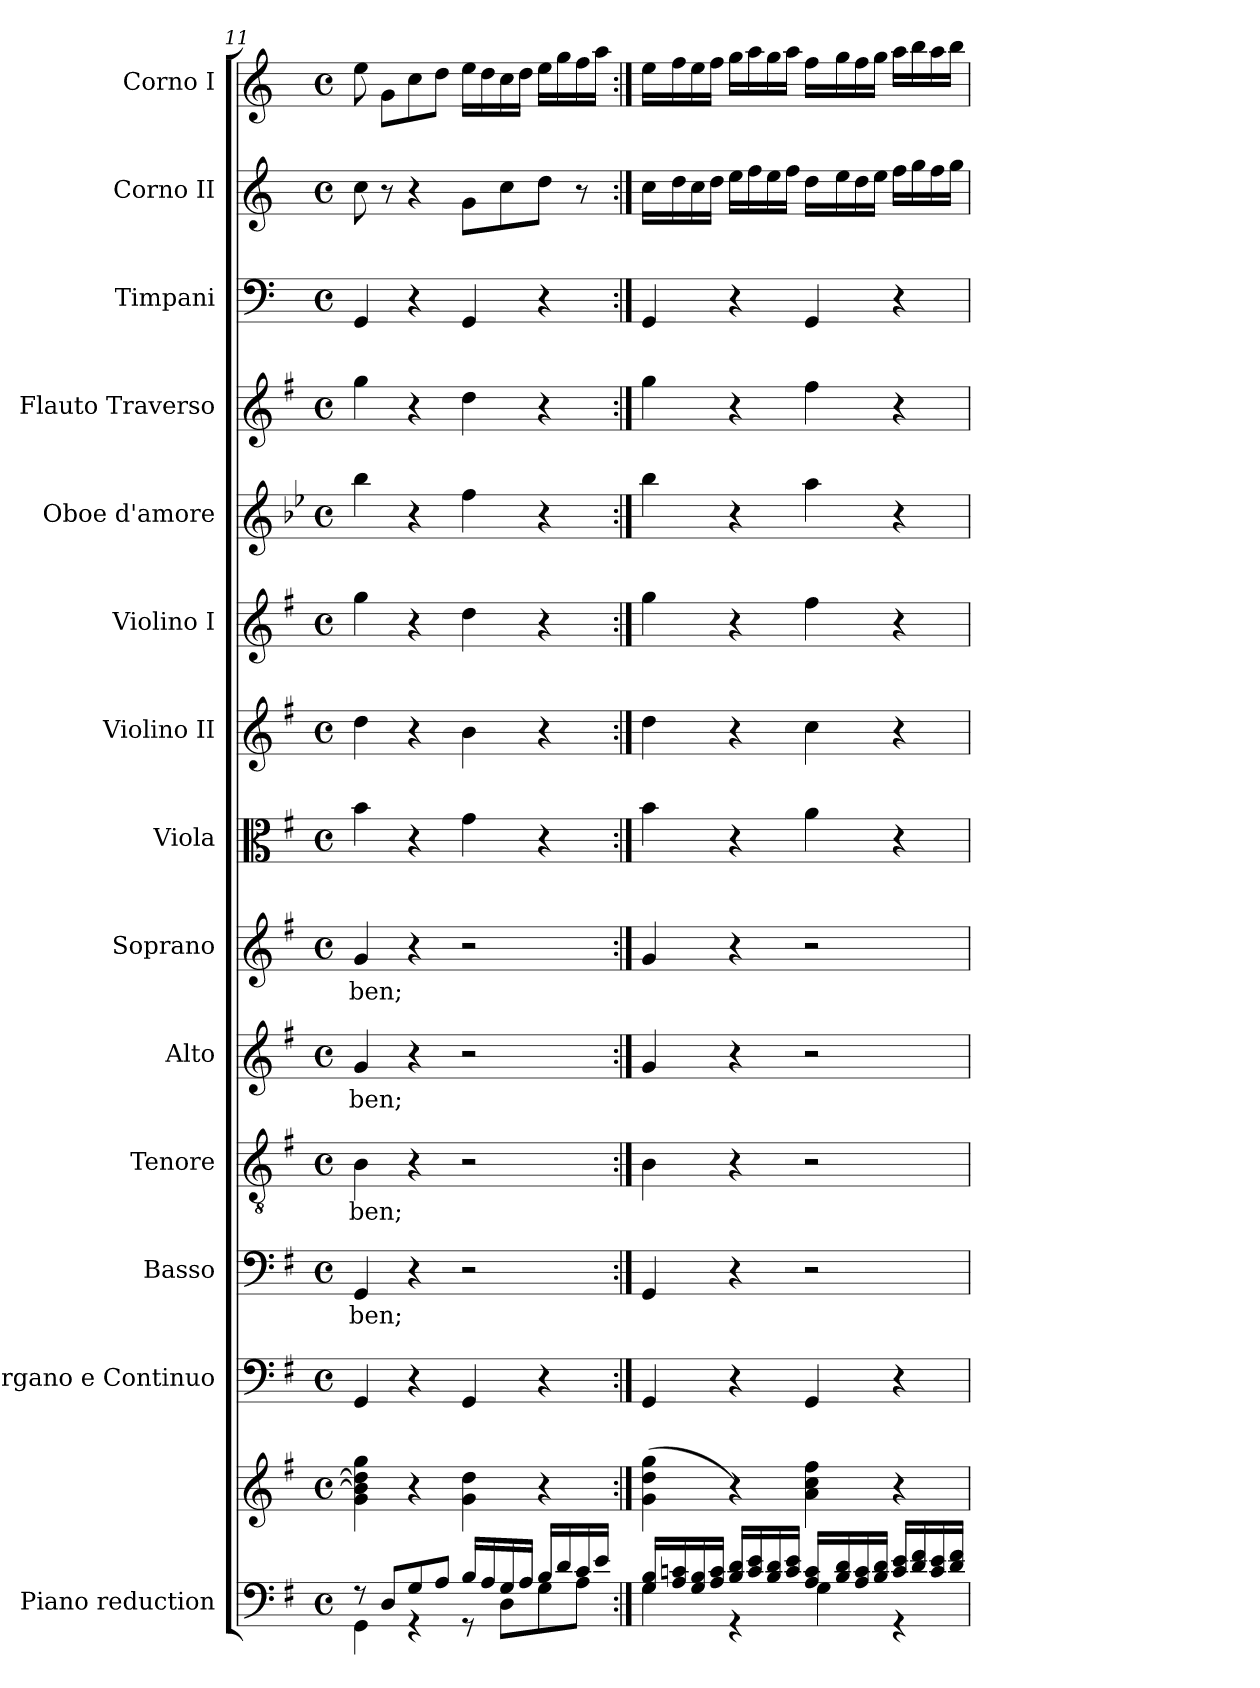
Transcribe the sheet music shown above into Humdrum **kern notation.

**kern	**kern	**kern	**kern	**text	**kern	**text	**kern	**text	**kern	**text	**kern	**kern	**kern	**kern	**kern	**kern	**kern	**kern
*part14	*part14	*part13	*part12	*part12	*part11	*part11	*part10	*part10	*part9	*part9	*part8	*part7	*part6	*part5	*part4	*part3	*part2	*part1
*staff15	*staff14	*staff13	*staff12	*staff12	*staff11	*staff11	*staff10	*staff10	*staff9	*staff9	*staff8	*staff7	*staff6	*staff5	*staff4	*staff3	*staff2	*staff1
*I"Piano reduction	*	*I"Organo e Continuo	*I"Basso	*	*I"Tenore	*	*I"Alto	*	*I"Soprano	*	*I"Viola	*I"Violino II	*I"Violino I	*I"Oboe d'amore	*I"Flauto Traverso	*I"Timpani	*I"Corno II	*I"Corno I
*I'Pno	*	*	*	*	*	*	*	*	*	*	*	*	*	*I'Ob	*I'Fl	*I'Timp	*	*
*clefF4	*clefG2	*clefF4	*clefF4	*	*clefGv2	*	*clefG2	*	*clefG2	*	*clefC3	*clefG2	*clefG2	*clefG2	*clefG2	*clefF4	*clefG2	*clefG2
*	*	*	*	*	*	*	*	*	*	*	*	*	*	*ITrd2c3	*	*	*ITrd3c5	*ITrd3c5
*k[f#]	*k[f#]	*k[f#]	*k[f#]	*	*k[f#]	*	*k[f#]	*	*k[f#]	*	*k[f#]	*k[f#]	*k[f#]	*k[f#]	*k[f#]	*k[]	*k[f#]	*k[f#]
*M4/4	*M4/4	*M4/4	*M4/4	*	*M4/4	*	*M4/4	*	*M4/4	*	*M4/4	*M4/4	*M4/4	*M4/4	*M4/4	*M4/4	*M4/4	*M4/4
*met(c)	*met(c)	*met(c)	*met(c)	*	*met(c)	*	*met(c)	*	*met(c)	*	*met(c)	*met(c)	*met(c)	*met(c)	*met(c)	*met(c)	*met(c)	*met(c)
=11	=11	=11	=11	=11	=11	=11	=11	=11	=11	=11	=11	=11	=11	=11	=11	=11	=11	=11
*^	*	*	*	*	*	*	*	*	*	*	*	*	*	*	*	*	*	*
!	!	!	!	!	!LO:LY:b	!	!LO:LY:b	!	!LO:LY:b	!	!LO:LY:b	!	!	!	!	!	!	!	!
8r	4GG\	4g\ 4b\] 4dd\] 4gg\	4GG/	4GG/	-ben;	4B\	-ben;	4g/	-ben;	4g/	-ben;	4b\	4dd\	4gg\	4gg\	4gg\	4GG/	8g\	8b\
8D/L	.	.	.	.	.	.	.	.	.	.	.	.	.	.	.	.	.	8r	8d\L
8G/	4r	4r	4r	4r	.	4r	.	4r	.	4r	.	4r	4r	4r	4r	4r	4r	4r	8g\
8A/J	.	.	.	.	.	.	.	.	.	.	.	.	.	.	.	.	.	.	8a\J
16B/LL	8r	4g\ 4dd\	4GG/	2r	.	2r	.	2r	.	2r	.	4g\	4b\	4dd\	4dd\	4dd\	4GG/	8d\L	16b\LL
16A/	.	.	.	.	.	.	.	.	.	.	.	.	.	.	.	.	.	.	16a\
16G/	8D\L	.	.	.	.	.	.	.	.	.	.	.	.	.	.	.	.	8g\	16g\
16A/JJ	.	.	.	.	.	.	.	.	.	.	.	.	.	.	.	.	.	.	16a\JJ
16B/LL	8G\	4r	4r	.	.	.	.	.	.	.	.	4r	4r	4r	4r	4r	4r	8a\J	16b\LL
16d/	.	.	.	.	.	.	.	.	.	.	.	.	.	.	.	.	.	.	16dd\
16c/	8A\J	.	.	.	.	.	.	.	.	.	.	.	.	.	.	.	.	8r	16cc\
16e/JJ	.	.	.	.	.	.	.	.	.	.	.	.	.	.	.	.	.	.	16ee\JJ
!!LO:PB:g=z
=12:|!	=12:|!	=12:|!	=12:|!	=12:|!	=12:|!	=12:|!	=12:|!	=12:|!	=12:|!	=12:|!	=12:|!	=12:|!	=12:|!	=12:|!	=12:|!	=12:|!	=12:|!	=12:|!	=12:|!
16G/ 16B/LL	4G\	(4g\ 4dd\ 4gg\	4GG/	4GG/	.	4B\	.	4g/	.	4g/	.	4b\	4dd\	4gg\	4gg\	4gg\	4GG/	16g\LL	16b\LL
16A/ 16cn/	.	.	.	.	.	.	.	.	.	.	.	.	.	.	.	.	.	16a\	16cc\
16G/ 16B/	.	.	.	.	.	.	.	.	.	.	.	.	.	.	.	.	.	16g\	16b\
16A/ 16c/JJ	.	.	.	.	.	.	.	.	.	.	.	.	.	.	.	.	.	16a\JJ	16cc\JJ
16B/ 16d/LL	4r	4r)	4r	4r	.	4r	.	4r	.	4r	.	4r	4r	4r	4r	4r	4r	16b\LL	16dd\LL
16c/ 16e/	.	.	.	.	.	.	.	.	.	.	.	.	.	.	.	.	.	16cc\	16ee\
16B/ 16d/	.	.	.	.	.	.	.	.	.	.	.	.	.	.	.	.	.	16b\	16dd\
16c/ 16e/JJ	.	.	.	.	.	.	.	.	.	.	.	.	.	.	.	.	.	16cc\JJ	16ee\JJ
16A/ 16c/LL	4G\	4a\ 4cc\ 4ff#\	4GG/	2r	.	2r	.	2r	.	2r	.	4a\	4cc\	4ff#\	4ff#\	4ff#\	4GG/	16a\LL	16cc\LL
16B/ 16d/	.	.	.	.	.	.	.	.	.	.	.	.	.	.	.	.	.	16b\	16dd\
16A/ 16c/	.	.	.	.	.	.	.	.	.	.	.	.	.	.	.	.	.	16a\	16cc\
16B/ 16d/JJ	.	.	.	.	.	.	.	.	.	.	.	.	.	.	.	.	.	16b\JJ	16dd\JJ
16c/ 16e/LL	4r	4r	4r	.	.	.	.	.	.	.	.	4r	4r	4r	4r	4r	4r	16cc\LL	16ee\LL
16d/ 16f#/	.	.	.	.	.	.	.	.	.	.	.	.	.	.	.	.	.	16dd\	16ff#\
16c/ 16e/	.	.	.	.	.	.	.	.	.	.	.	.	.	.	.	.	.	16cc\	16ee\
16d/ 16f#/JJ	.	.	.	.	.	.	.	.	.	.	.	.	.	.	.	.	.	16dd\JJ	16ff#\JJ
*v	*v	*	*	*	*	*	*	*	*	*	*	*	*	*	*	*	*	*	*
=	=	=	=	=	=	=	=	=	=	=	=	=	=	=	=	=	=	=
*-	*-	*-	*-	*-	*-	*-	*-	*-	*-	*-	*-	*-	*-	*-	*-	*-	*-	*-
